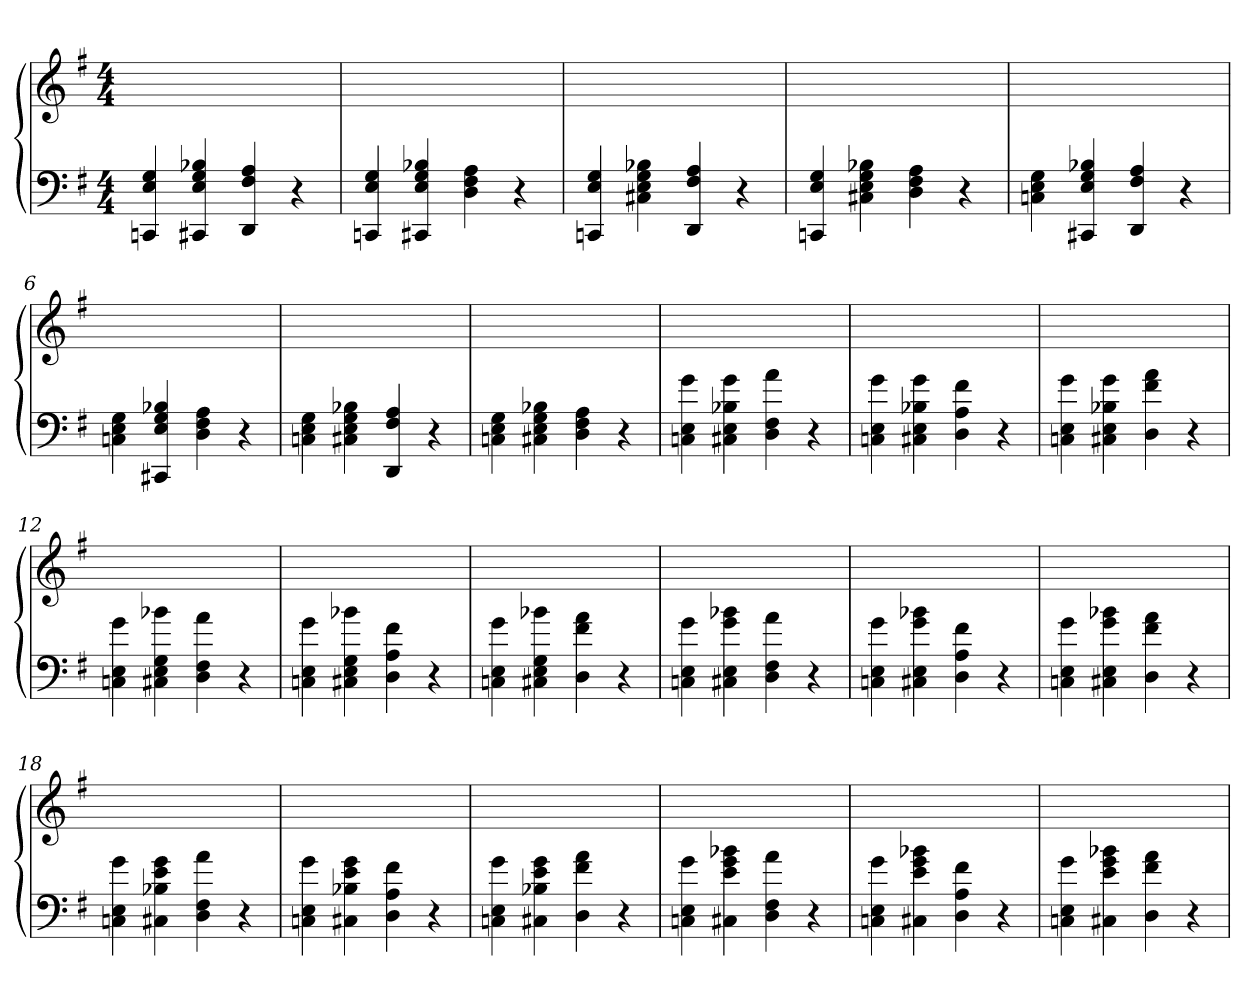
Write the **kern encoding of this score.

**kern	**kern
*part2	*part1
*staff2	*staff1
*clefF4	*clefG2
*k[f#]	*k[f#]
*G:	*G:
*M4/4	*M4/4
*MM60	*MM60
=1	=1
4CCn 4E 4G	1ryy
4CC#X 4E 4G 4B-X	.
4DD 4F# 4A	.
4r	.
=2	=2
4CCn 4E 4G	1ryy
4CC#X 4E 4G 4B-X	.
4D 4F# 4A	.
4r	.
=3	=3
4CCn 4E 4G	1ryy
4C#X 4E 4G 4B-X	.
4DD 4F# 4A	.
4r	.
=4	=4
4CCn 4E 4G	1ryy
4C#X 4E 4G 4B-X	.
4D 4F# 4A	.
4r	.
=5	=5
4Cn 4E 4G	1ryy
4CC#X 4E 4G 4B-X	.
4DD 4F# 4A	.
4r	.
=6	=6
4Cn 4E 4G	1ryy
4CC#X 4E 4G 4B-X	.
4D 4F# 4A	.
4r	.
=7	=7
4Cn 4E 4G	1ryy
4C#X 4E 4G 4B-X	.
4DD 4F# 4A	.
4r	.
=8	=8
4Cn 4E 4G	1ryy
4C#X 4E 4G 4B-X	.
4D 4F# 4A	.
4r	.
=9	=9
4Cn 4E 4g	1ryy
4C#X 4E 4B-X 4g	.
4D 4F# 4a	.
4r	.
=10	=10
4Cn 4E 4g	1ryy
4C#X 4E 4B-X 4g	.
4D 4A 4f#	.
4r	.
=11	=11
4Cn 4E 4g	1ryy
4C#X 4E 4B-X 4g	.
4D 4f# 4a	.
4r	.
=12	=12
4Cn 4E 4g	1ryy
4C#X 4E 4G 4b-X	.
4D 4F# 4a	.
4r	.
=13	=13
4Cn 4E 4g	1ryy
4C#X 4E 4G 4b-X	.
4D 4A 4f#	.
4r	.
=14	=14
4Cn 4E 4g	1ryy
4C#X 4E 4G 4b-X	.
4D 4f# 4a	.
4r	.
=15	=15
4Cn 4E 4g	1ryy
4C#X 4E 4g 4b-X	.
4D 4F# 4a	.
4r	.
=16	=16
4Cn 4E 4g	1ryy
4C#X 4E 4g 4b-X	.
4D 4A 4f#	.
4r	.
=17	=17
4Cn 4E 4g	1ryy
4C#X 4E 4g 4b-X	.
4D 4f# 4a	.
4r	.
=18	=18
4Cn 4E 4g	1ryy
4C#X 4B-X 4e 4g	.
4D 4F# 4a	.
4r	.
=19	=19
4Cn 4E 4g	1ryy
4C#X 4B-X 4e 4g	.
4D 4A 4f#	.
4r	.
=20	=20
4Cn 4E 4g	1ryy
4C#X 4B-X 4e 4g	.
4D 4f# 4a	.
4r	.
=21	=21
4Cn 4E 4g	1ryy
4C#X 4e 4g 4b-X	.
4D 4F# 4a	.
4r	.
=22	=22
4Cn 4E 4g	1ryy
4C#X 4e 4g 4b-X	.
4D 4A 4f#	.
4r	.
=23	=23
4Cn 4E 4g	1ryy
4C#X 4e 4g 4b-X	.
4D 4f# 4a	.
4r	.
=	=
*-	*-
